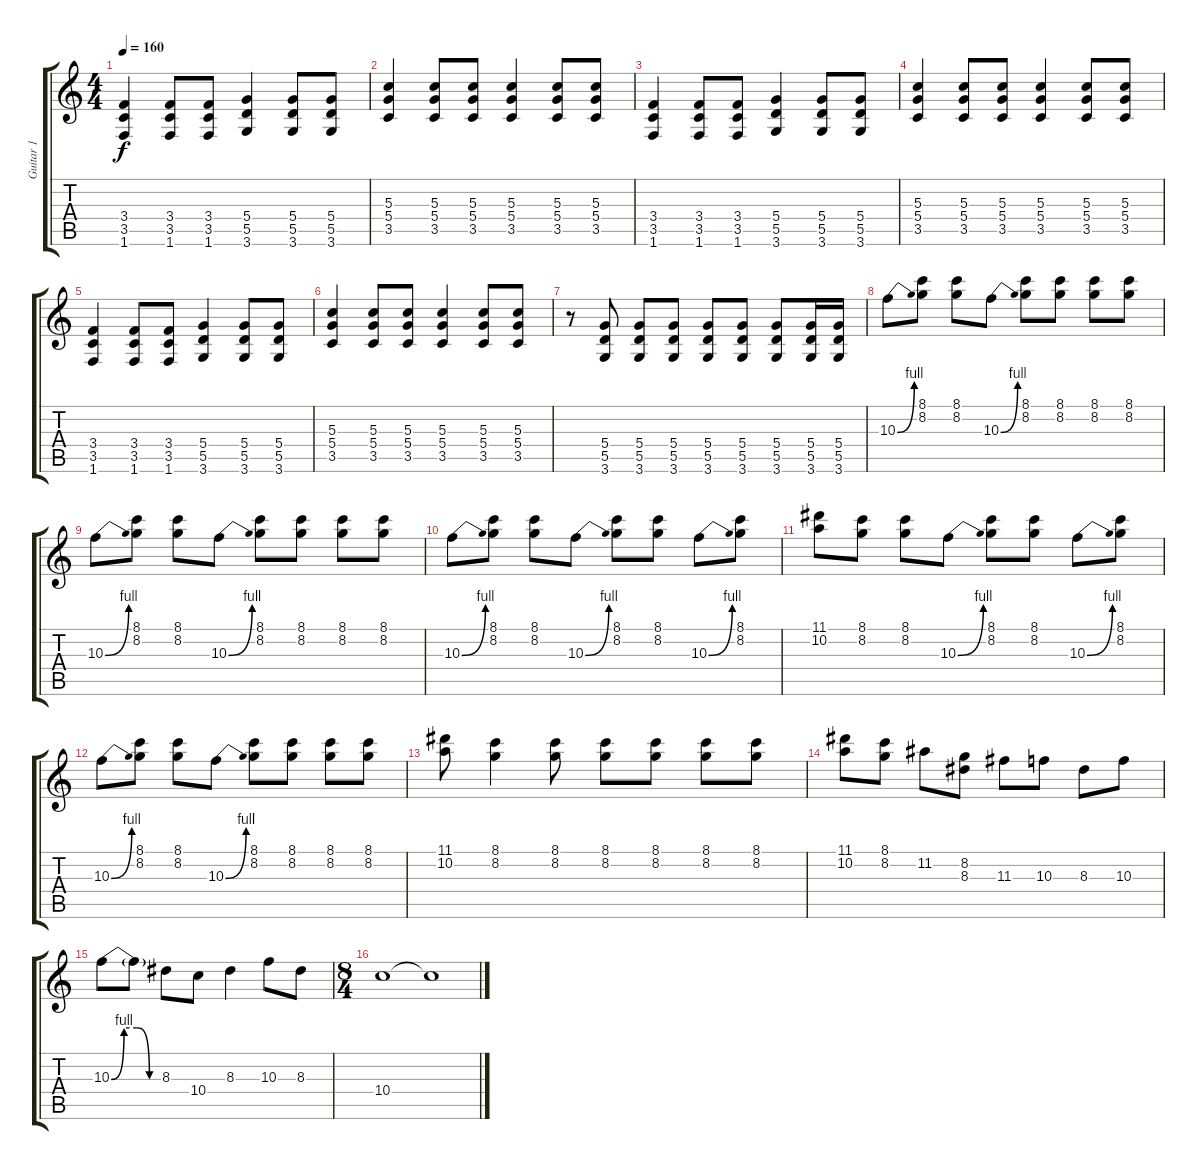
\track ("Guitar 1" "Guitar 1") {instrument distortionguitar}
\staff {score tabs}
\tuning (E4 B3 G3 D3 A2 E2) {hide}
\ts (4 4)
\tempo 160
\clef g2
\ks c
(3.4 3.5 1.6).4{dy f} (3.4 3.5 1.6).8 (3.4 3.5 1.6).8 (5.4 5.5 3.6).4 (5.4 5.5 3.6).8 (5.4 5.5 3.6).8 |
(5.3 5.4 3.5).4 (5.3 5.4 3.5).8 (5.3 5.4 3.5).8 (5.3 5.4 3.5).4 (5.3 5.4 3.5).8 (5.3 5.4 3.5).8 |
(3.4 3.5 1.6).4 (3.4 3.5 1.6).8 (3.4 3.5 1.6).8 (5.4 5.5 3.6).4 (5.4 5.5 3.6).8 (5.4 5.5 3.6).8 |
(5.3 5.4 3.5).4 (5.3 5.4 3.5).8 (5.3 5.4 3.5).8 (5.3 5.4 3.5).4 (5.3 5.4 3.5).8 (5.3 5.4 3.5).8 |
(3.4 3.5 1.6).4 (3.4 3.5 1.6).8 (3.4 3.5 1.6).8 (5.4 5.5 3.6).4 (5.4 5.5 3.6).8 (5.4 5.5 3.6).8 |
(5.3 5.4 3.5).4 (5.3 5.4 3.5).8 (5.3 5.4 3.5).8 (5.3 5.4 3.5).4 (5.3 5.4 3.5).8 (5.3 5.4 3.5).8 |
r.8 (5.4 5.5 3.6).8 (5.4 5.5 3.6).8 (5.4 5.5 3.6).8 (5.4 5.5 3.6).8 (5.4 5.5 3.6).8 (5.4 5.5 3.6).8 (5.4 5.5 3.6).16 (5.4 5.5 3.6).16 |
10.3{be (bend 0 0 60 4)}.8{volume 16 balance 8} (8.1 8.2).8 (8.1 8.2).8 10.3{be (bend 0 0 60 4)}.8 (8.1 8.2).8 (8.1 8.2).8 (8.1 8.2).8 (8.1 8.2).8 |
10.3{be (bend 0 0 60 4)}.8 (8.1 8.2).8 (8.1 8.2).8 10.3{be (bend 0 0 60 4)}.8 (8.1 8.2).8 (8.1 8.2).8 (8.1 8.2).8 (8.1 8.2).8 |
10.3{be (bend 0 0 60 4)}.8 (8.1 8.2).8 (8.1 8.2).8 10.3{be (bend 0 0 60 4)}.8 (8.1 8.2).8 (8.1 8.2).8 10.3{be (bend 0 0 60 4)}.8 (8.1 8.2).8 |
(11.1 10.2).8 (8.1 8.2).8 (8.1 8.2).8 10.3{be (bend 0 0 60 4)}.8 (8.1 8.2).8 (8.1 8.2).8 10.3{be (bend 0 0 60 4)}.8 (8.1 8.2).8 |
10.3{be (bend 0 0 60 4)}.8 (8.1 8.2).8 (8.1 8.2).8 10.3{be (bend 0 0 60 4)}.8 (8.1 8.2).8 (8.1 8.2).8 (8.1 8.2).8 (8.1 8.2).8 |
(11.1 10.2).8 (8.1 8.2).4 (8.1 8.2).8 (8.1 8.2).8 (8.1 8.2).8 (8.1 8.2).8 (8.1 8.2).8 |
(11.1 10.2).8 (8.1 8.2).8 11.2.8 (8.2 8.3).8 11.3.8 10.3.8 8.3.8 10.3.8 |
10.3{be (custom 0 0 15 4 30 4 45 0 60 0)}.8 10.3{t}.8 8.3.8 10.4.8 8.3.4 10.3.8 8.3.8 |
\ts (8 4)
10.4.1 10.4{t}.1
